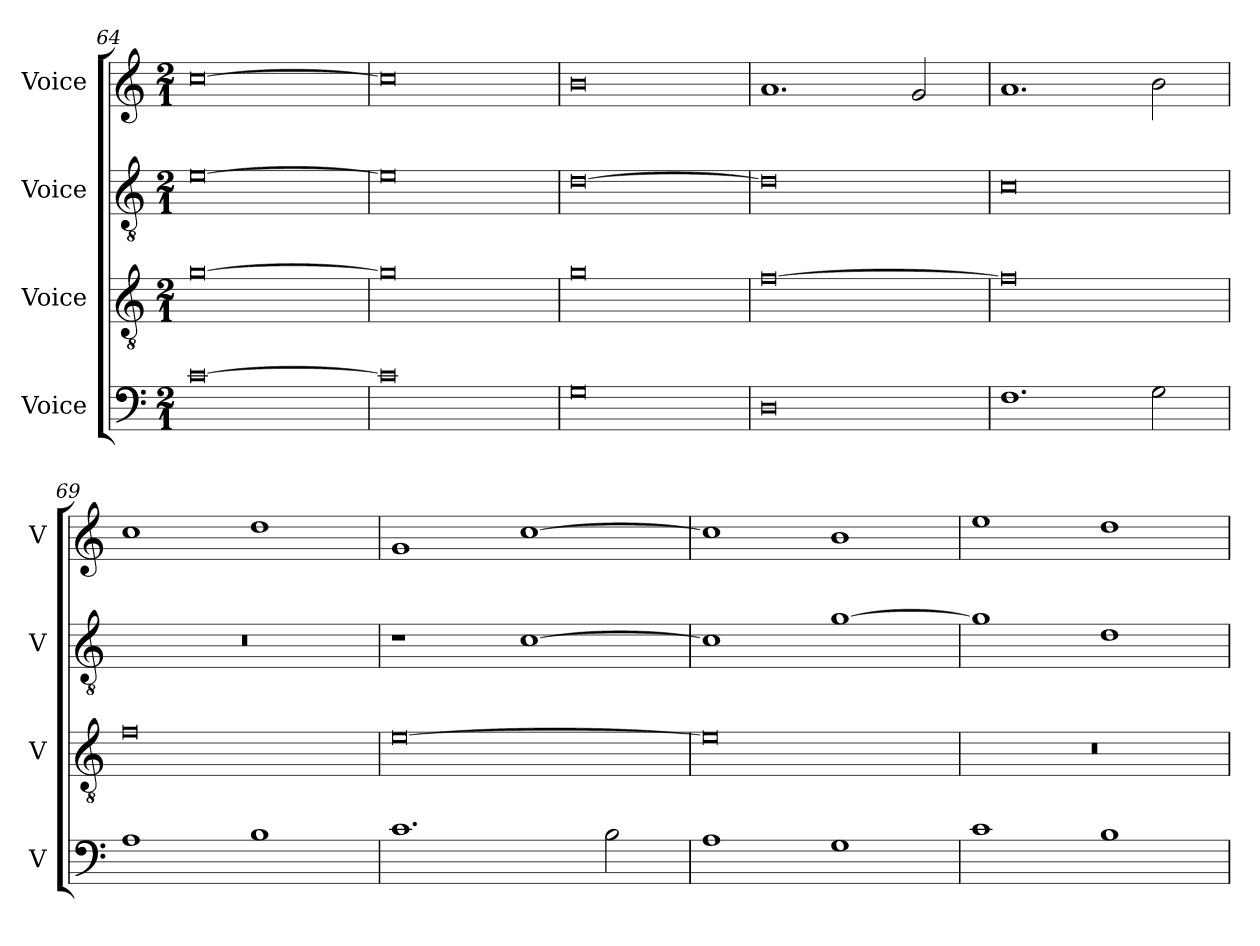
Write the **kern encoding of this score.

**kern	**kern	**kern	**kern
*part4	*part3	*part2	*part1
*staff4	*staff3	*staff2	*staff1
*I"Voice	*I"Voice	*I"Voice	*I"Voice
*I'V	*I'V	*I'V	*I'V
*clefF4	*clefGv2	*clefGv2	*clefG2
*k[]	*k[]	*k[]	*k[]
*M2/1	*M2/1	*M2/1	*M2/1
=64	=64	=64	=64
[0c	[0g	[0e	[0cc
=65	=65	=65	=65
0c]	0g]	0e]	0cc]
=66	=66	=66	=66
0G	0g	[0d	0b
!!LO:LB:g=z
=67	=67	=67	=67
0D	[0f	0d]	1.a
.	.	.	2g/
=68	=68	=68	=68
1.F	0f]	0c	1.a
2G\	.	.	2b\
=69	=69	=69	=69
1A	0f	0r	1cc
1B	.	.	1dd
=70	=70	=70	=70
1.c	[0e	1r	1g
.	.	[1c	[1cc
2B\	.	.	.
=71	=71	=71	=71
1A	0e]	1c]	1cc]
1G	.	[1g	1b
!!LO:PB:g=z
=72	=72	=72	=72
1c	0r	1g]	1ee
1B	.	1d	1dd
=	=	=	=
*-	*-	*-	*-
